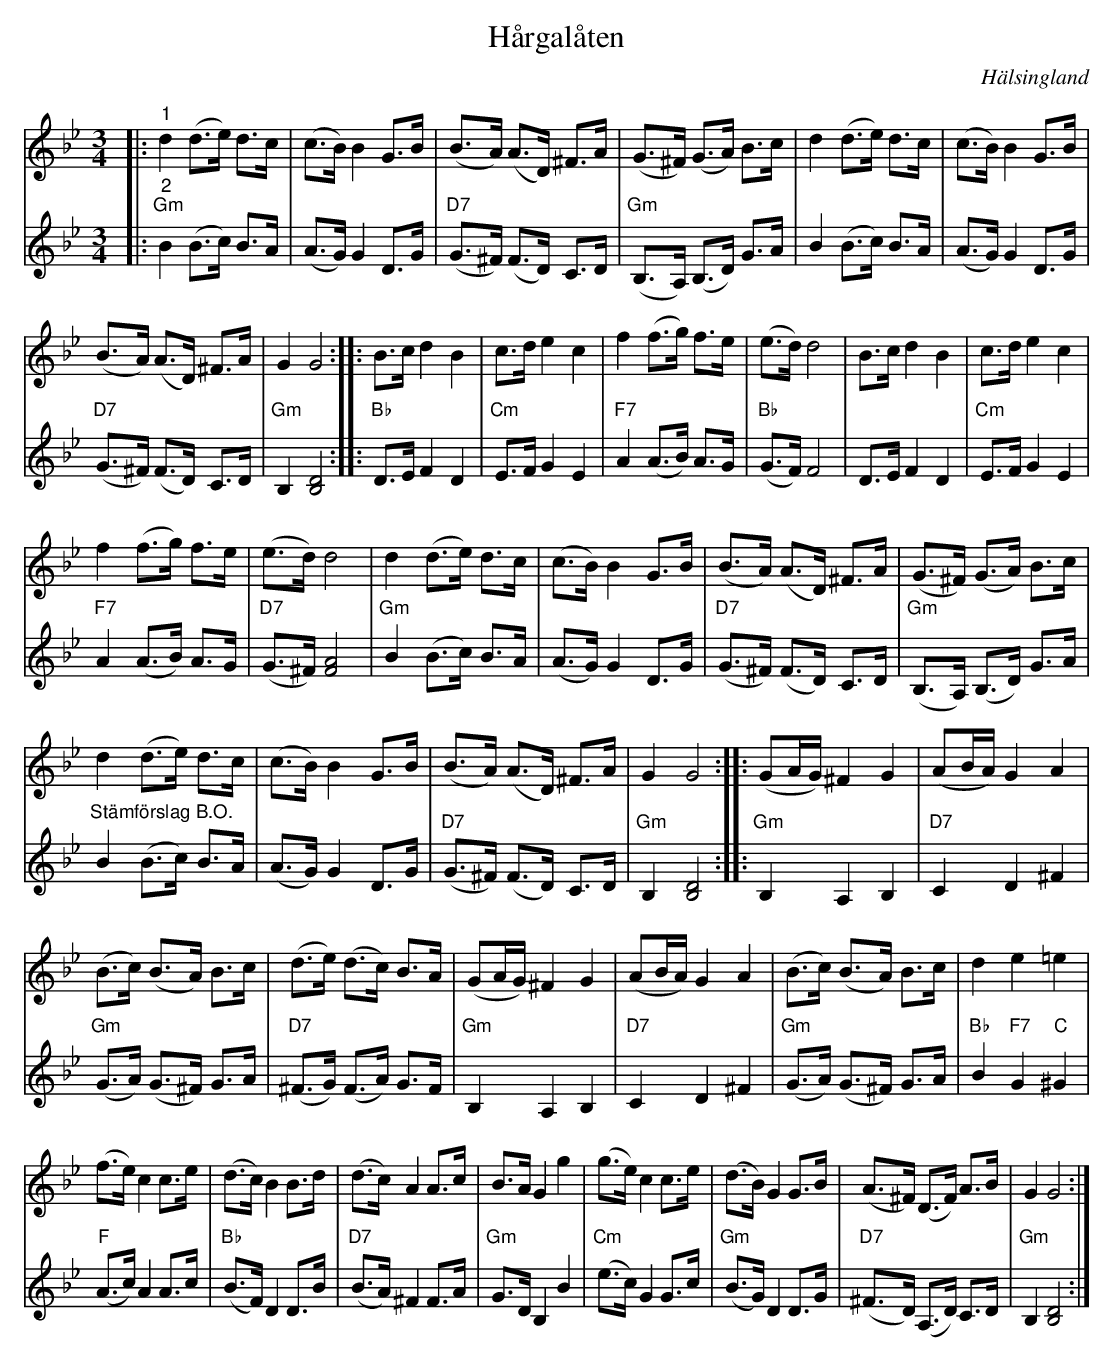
X:1
T:Hårgalåten
O:Hälsingland
L:1/8
M:3/4
K:Gm
V:1
|:"^1" d2 (d>e) d>c | (c>B) B2 G>B | (B>A) (A>D) ^F>A | (G>^F) (G>A) B>c | d2 (d>e) d>c | (c>B) B2 G>B |
(B>A) (A>D) ^F>A | G2 G4 :: B>c d2 B2 | c>d e2 c2 | f2 (f>g) f>e | (e>d) d4 | B>c d2 B2 | c>d e2 c2 |
f2 (f>g) f>e | (e>d) d4 | d2 (d>e) d>c | (c>B) B2 G>B | (B>A) (A>D) ^F>A | (G>^F) (G>A) B>c |
d2 (d>e) d>c | (c>B) B2 G>B | (B>A) (A>D) ^F>A | G2 G4 :: (GA/G/) ^F2 G2 | (AB/A/) G2 A2 |
(B>c) (B>A) B>c | (d>e) (d>c) B>A | (GA/G/) ^F2 G2 | (AB/A/) G2 A2 | (B>c) (B>A) B>c | d2 e2 =e2 |
(f>e) c2 c>e | (d>c) B2 B>d | (d>c) A2 A>c | B>A G2 g2 | (g>e) c2 c>e | (d>B) G2 G>B | (A>^F) (D>F) A>B | G2 G4 :|
V:2
|:"^2" "Gm" B2 (B>c) B>A | (A>G) G2 D>G | "D7" (G>^F) (F>D) C>D | "Gm" (B,>A,) (B,>D) G>A | B2 (B>c) B>A |
(A>G) G2 D>G | "D7" (G>^F) (F>D) C>D | "Gm" B,2 [B,D]4 :: "Bb" D>E F2 D2 | "Cm" E>F G2 E2 | "F7" A2 (A>B) A>G | "Bb" (G>F) F4 |
D>E F2 D2 | "Cm" E>F G2 E2 | "F7" A2 (A>B) A>G | "D7" (G>^F) [FA]4 | "Gm" B2 (B>c) B>A | (A>G) G2 D>G |
"D7" (G>^F) (F>D) C>D | "Gm" (B,>A,) (B,>D) G>A | "^Stämförslag B.O." B2 (B>c) B>A | (A>G) G2 D>G | "D7" (G>^F) (F>D) C>D | "Gm" B,2 [B,D]4 ::
"Gm" B,2 A,2 B,2 | "D7" C2 D2 ^F2 | "Gm" (G>A) (G>^F) G>A | "D7" (^F>G) (F>A) G>F | "Gm" B,2 A,2 B,2 | "D7" C2 D2 ^F2 |
"Gm" (G>A) (G>^F) G>A | "Bb" B2 "F7" G2 "C" ^G2 | "F" (A>c) A2 A>c | "Bb" (B>F) D2 D>B | "D7" (B>A) ^F2 F>A |
"Gm" G>D B,2 B2 | "Cm" (e>c) G2 G>c | "Gm" (B>G)  D2 D>G | "D7" (^F>D) (A,>D) C>D | "Gm" B,2 [B,D]4 :|
